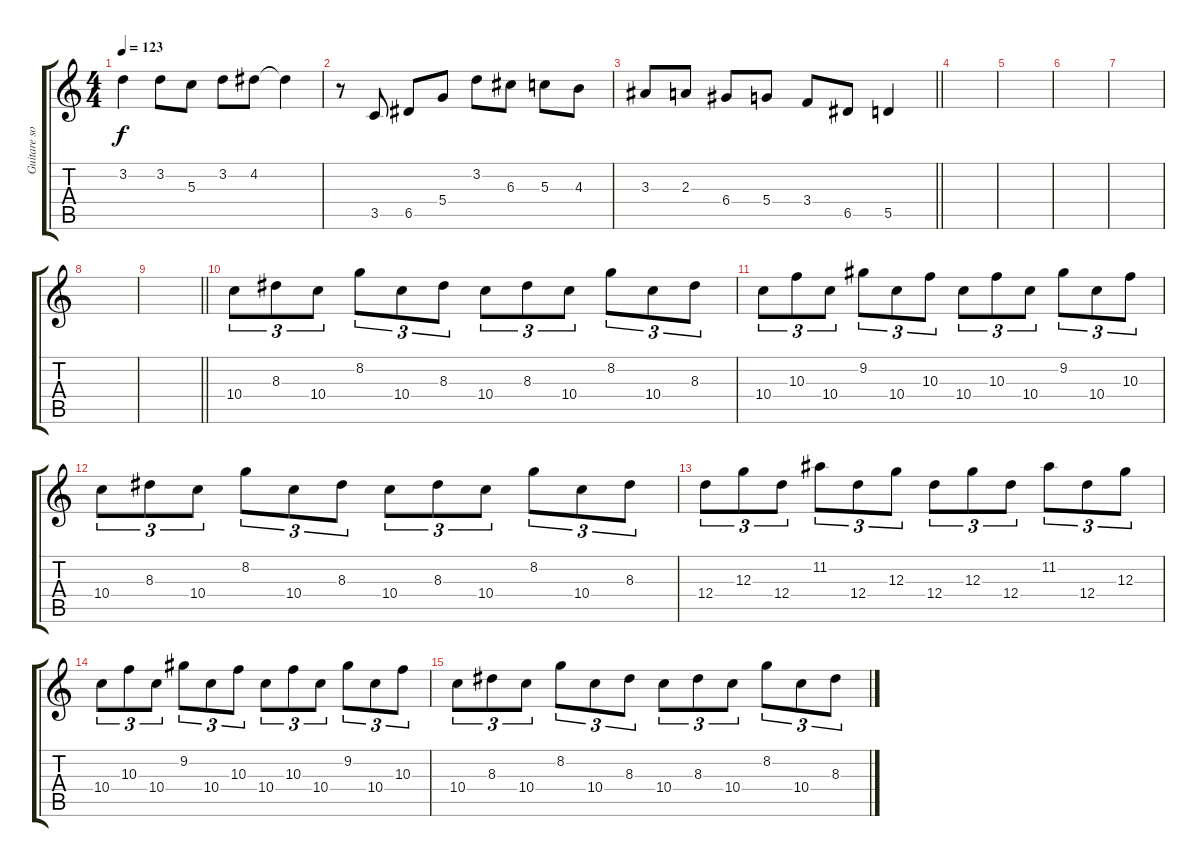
\track ("Guitare solo" "Guitare so") {instrument acousticguitarnylon}
\staff {score tabs}
\tuning (E4 B3 G3 D3 A2 E2) {hide}
\ts (4 4)
\tempo 123
\clef g2
\ks c
3.2.4{dy f} 3.2.8 5.3.8 3.2.8 4.2.8 4.2{t}.4 |
r.8 3.5.8 6.5.8 5.4.8 3.2.8 6.3.8 5.3.8 4.3.8 |
\barLineRight lightlight
3.3.8 2.3.8 6.4.8 5.4.8 3.4.8 6.5.8 5.5.4 |
|
|
|
|
|
\barLineRight lightlight
|
10.4.8{tu (3 2)} 8.3.8{tu (3 2)} 10.4.8{tu (3 2)} 8.2.8{tu (3 2)} 10.4.8{tu (3 2)} 8.3.8{tu (3 2)} 10.4.8{tu (3 2)} 8.3.8{tu (3 2)} 10.4.8{tu (3 2)} 8.2.8{tu (3 2)} 10.4.8{tu (3 2)} 8.3.8{tu (3 2)} |
10.4.8{tu (3 2)} 10.3.8{tu (3 2)} 10.4.8{tu (3 2)} 9.2.8{tu (3 2)} 10.4.8{tu (3 2)} 10.3.8{tu (3 2)} 10.4.8{tu (3 2)} 10.3.8{tu (3 2)} 10.4.8{tu (3 2)} 9.2.8{tu (3 2)} 10.4.8{tu (3 2)} 10.3.8{tu (3 2)} |
10.4.8{tu (3 2)} 8.3.8{tu (3 2)} 10.4.8{tu (3 2)} 8.2.8{tu (3 2)} 10.4.8{tu (3 2)} 8.3.8{tu (3 2)} 10.4.8{tu (3 2)} 8.3.8{tu (3 2)} 10.4.8{tu (3 2)} 8.2.8{tu (3 2)} 10.4.8{tu (3 2)} 8.3.8{tu (3 2)} |
12.4.8{tu (3 2)} 12.3.8{tu (3 2)} 12.4.8{tu (3 2)} 11.2.8{tu (3 2)} 12.4.8{tu (3 2)} 12.3.8{tu (3 2)} 12.4.8{tu (3 2)} 12.3.8{tu (3 2)} 12.4.8{tu (3 2)} 11.2.8{tu (3 2)} 12.4.8{tu (3 2)} 12.3.8{tu (3 2)} |
10.4.8{tu (3 2)} 10.3.8{tu (3 2)} 10.4.8{tu (3 2)} 9.2.8{tu (3 2)} 10.4.8{tu (3 2)} 10.3.8{tu (3 2)} 10.4.8{tu (3 2)} 10.3.8{tu (3 2)} 10.4.8{tu (3 2)} 9.2.8{tu (3 2)} 10.4.8{tu (3 2)} 10.3.8{tu (3 2)} |
10.4.8{tu (3 2)} 8.3.8{tu (3 2)} 10.4.8{tu (3 2)} 8.2.8{tu (3 2)} 10.4.8{tu (3 2)} 8.3.8{tu (3 2)} 10.4.8{tu (3 2)} 8.3.8{tu (3 2)} 10.4.8{tu (3 2)} 8.2.8{tu (3 2)} 10.4.8{tu (3 2)} 8.3.8{tu (3 2)}
